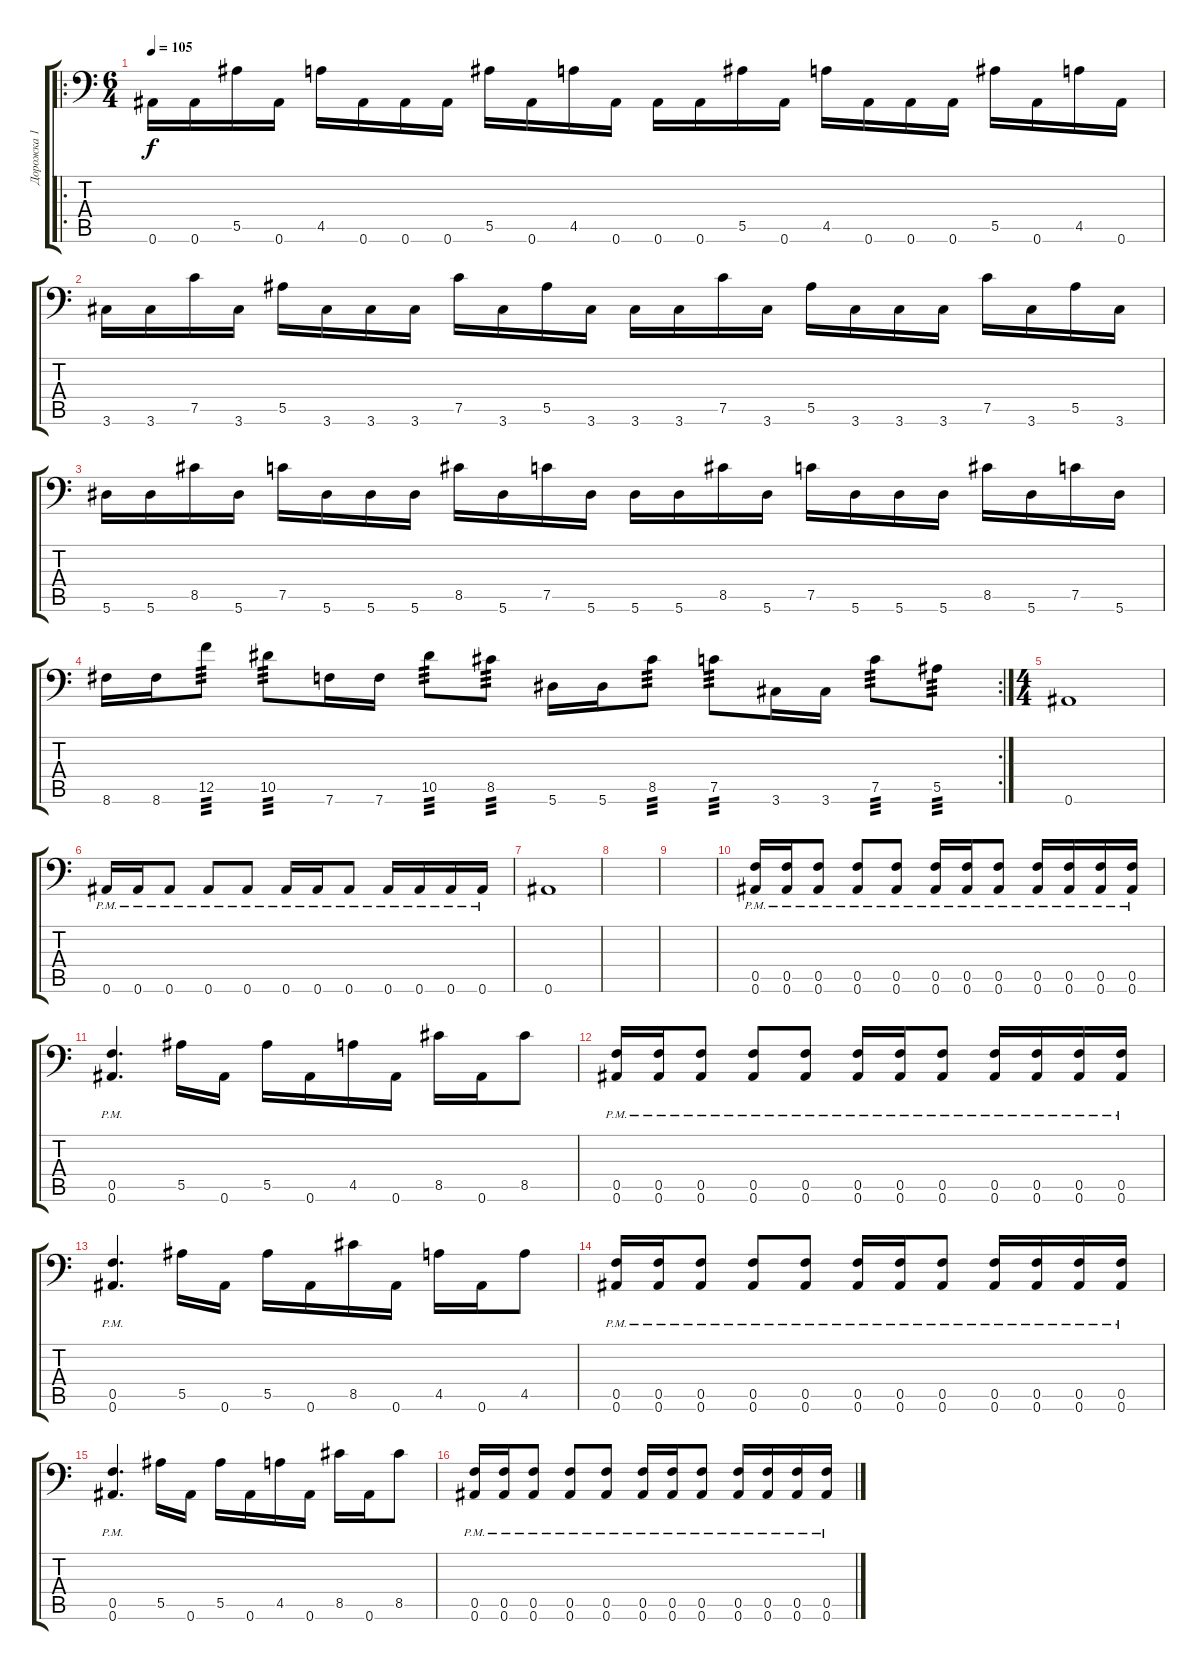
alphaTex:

\track ("Дорожка 1" "Дорожка 1") {instrument distortionguitar}
\staff {score tabs}
\tuning (C4 G3 Eb3 Bb2 F2 Bb1) {hide}
\ro
\ts (6 4)
\tempo 105
\clef f4
\ks c
0.6.16{dy f} 0.6.16 5.5.16 0.6.16 4.5.16 0.6.16 0.6.16 0.6.16 5.5.16 0.6.16 4.5.16 0.6.16 0.6.16 0.6.16 5.5.16 0.6.16 4.5.16 0.6.16 0.6.16 0.6.16 5.5.16 0.6.16 4.5.16 0.6.16 |
3.6.16 3.6.16 7.5.16 3.6.16 5.5.16 3.6.16 3.6.16 3.6.16 7.5.16 3.6.16 5.5.16 3.6.16 3.6.16 3.6.16 7.5.16 3.6.16 5.5.16 3.6.16 3.6.16 3.6.16 7.5.16 3.6.16 5.5.16 3.6.16 |
5.6.16 5.6.16 8.5.16 5.6.16 7.5.16 5.6.16 5.6.16 5.6.16 8.5.16 5.6.16 7.5.16 5.6.16 5.6.16 5.6.16 8.5.16 5.6.16 7.5.16 5.6.16 5.6.16 5.6.16 8.5.16 5.6.16 7.5.16 5.6.16 |
\rc 2
8.6.16 8.6.16 12.5.8{tp 3} 10.5.8{tp 3} 7.6.16 7.6.16 10.5.8{tp 3} 8.5.8{tp 3} 5.6.16 5.6.16 8.5.8{tp 3} 7.5.8{tp 3} 3.6.16 3.6.16 7.5.8{tp 3} 5.5.8{tp 3} |
\ts (4 4)
0.6.1 |
0.6{pm}.16 0.6{pm}.16 0.6{pm}.8 0.6{pm}.8 0.6{pm}.8 0.6{pm}.16 0.6{pm}.16 0.6{pm}.8 0.6{pm}.16 0.6{pm}.16 0.6{pm}.16 0.6{pm}.16 |
0.6.1 |
|
|
(0.5{pm} 0.6{pm}).16 (0.5{pm} 0.6{pm}).16 (0.5{pm} 0.6{pm}).8 (0.5{pm} 0.6{pm}).8 (0.5{pm} 0.6{pm}).8 (0.5{pm} 0.6{pm}).16 (0.5{pm} 0.6{pm}).16 (0.5{pm} 0.6{pm}).8 (0.5{pm} 0.6{pm}).16 (0.5{pm} 0.6{pm}).16 (0.5{pm} 0.6{pm}).16 (0.5{pm} 0.6{pm}).16 |
(0.5{pm} 0.6{pm}).4{d} 5.5.16 0.6.16 5.5.16 0.6.16 4.5.16 0.6.16 8.5.16 0.6.16 8.5.8 |
(0.5{pm} 0.6{pm}).16 (0.5{pm} 0.6{pm}).16 (0.5{pm} 0.6{pm}).8 (0.5{pm} 0.6{pm}).8 (0.5{pm} 0.6{pm}).8 (0.5{pm} 0.6{pm}).16 (0.5{pm} 0.6{pm}).16 (0.5{pm} 0.6{pm}).8 (0.5{pm} 0.6{pm}).16 (0.5{pm} 0.6{pm}).16 (0.5{pm} 0.6{pm}).16 (0.5{pm} 0.6{pm}).16 |
(0.5{pm} 0.6{pm}).4{d} 5.5.16 0.6.16 5.5.16 0.6.16 8.5.16 0.6.16 4.5.16 0.6.16 4.5.8 |
(0.5{pm} 0.6{pm}).16 (0.5{pm} 0.6{pm}).16 (0.5{pm} 0.6{pm}).8 (0.5{pm} 0.6{pm}).8 (0.5{pm} 0.6{pm}).8 (0.5{pm} 0.6{pm}).16 (0.5{pm} 0.6{pm}).16 (0.5{pm} 0.6{pm}).8 (0.5{pm} 0.6{pm}).16 (0.5{pm} 0.6{pm}).16 (0.5{pm} 0.6{pm}).16 (0.5{pm} 0.6{pm}).16 |
(0.5{pm} 0.6{pm}).4{d} 5.5.16 0.6.16 5.5.16 0.6.16 4.5.16 0.6.16 8.5.16 0.6.16 8.5.8 |
(0.5{pm} 0.6{pm}).16 (0.5{pm} 0.6{pm}).16 (0.5{pm} 0.6{pm}).8 (0.5{pm} 0.6{pm}).8 (0.5{pm} 0.6{pm}).8 (0.5{pm} 0.6{pm}).16 (0.5{pm} 0.6{pm}).16 (0.5{pm} 0.6{pm}).8 (0.5{pm} 0.6{pm}).16 (0.5{pm} 0.6{pm}).16 (0.5{pm} 0.6{pm}).16 (0.5{pm} 0.6{pm}).16
